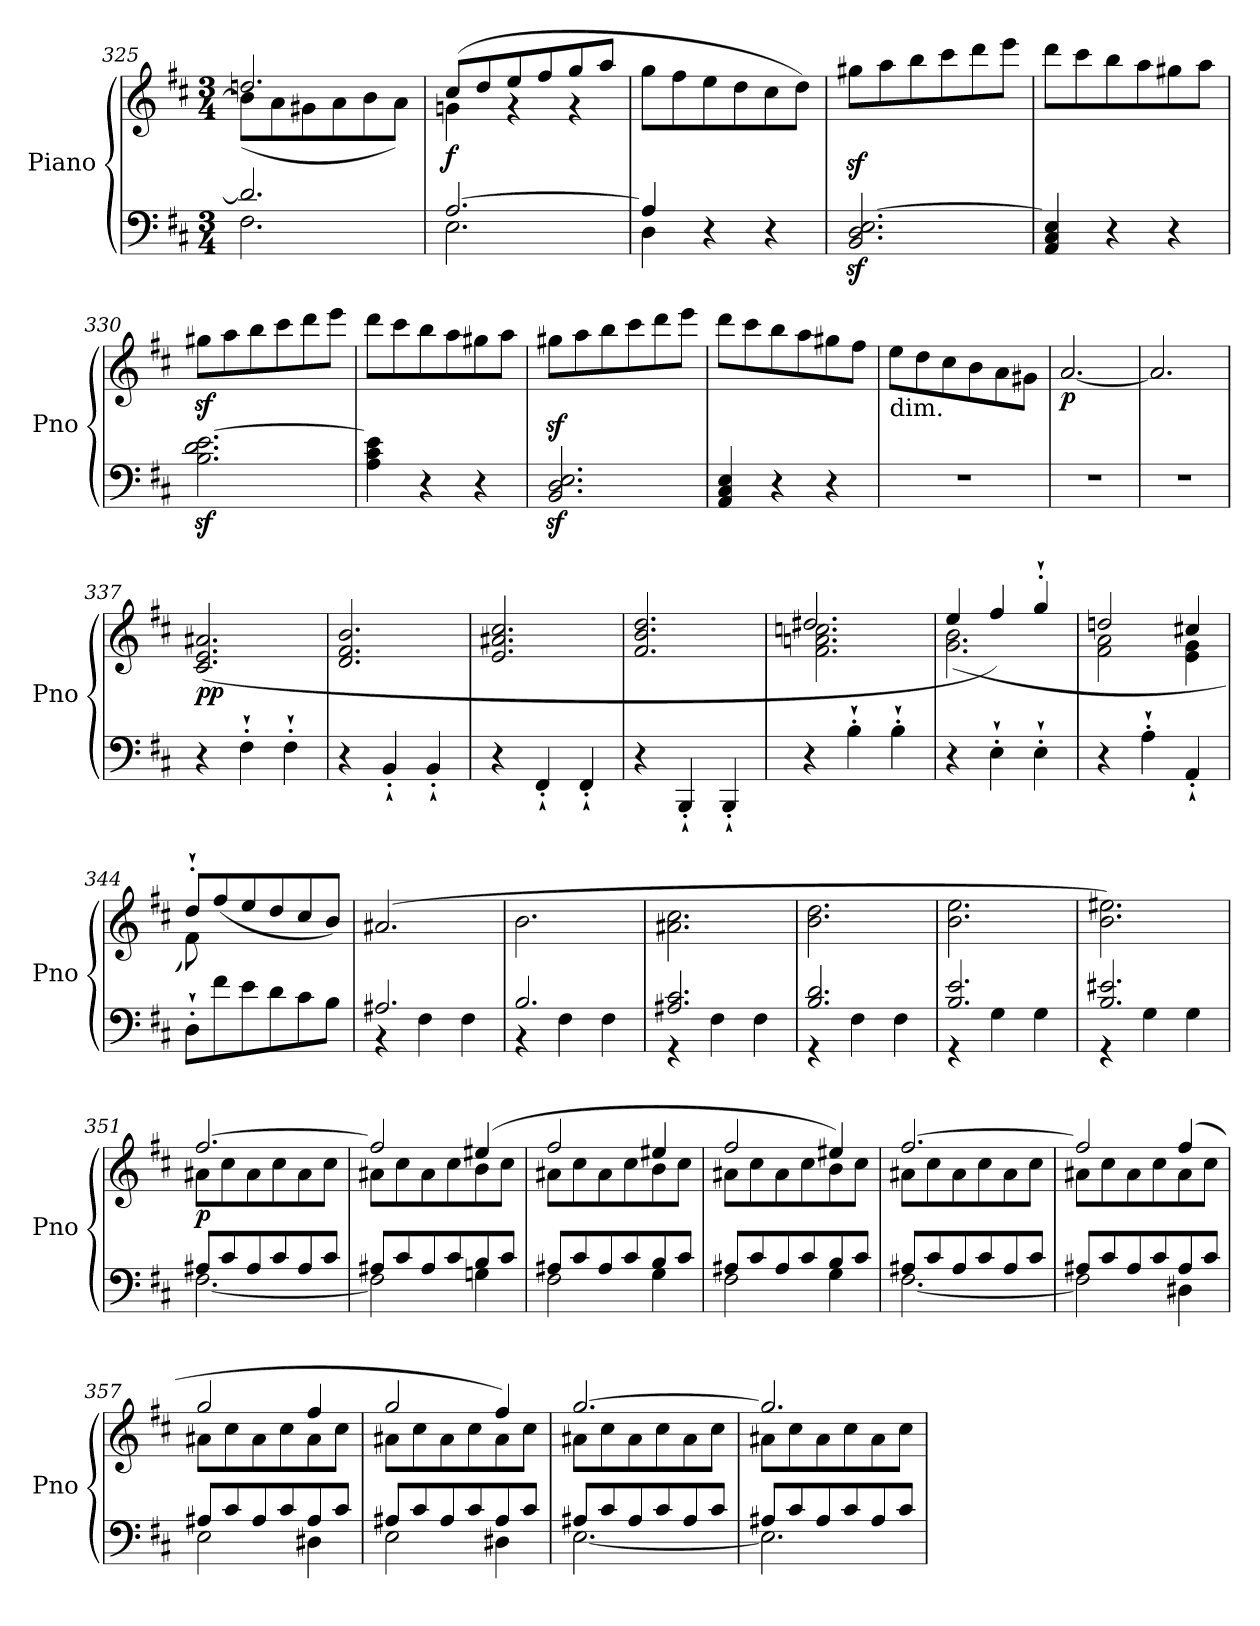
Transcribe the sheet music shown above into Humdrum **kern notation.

**kern	**kern	**dynam
*part1	*part1	*part1
*staff2	*staff1	*staff1/2
*I"Piano	*	*
*I'Pno	*	*
*clefF4	*clefG2	*
*k[f#c#]	*k[f#c#]	*
*D:	*D:	*
*M3/4	*M3/4	*
=325	=325	=325
*^	*^	*
2.d/]	2.F#\	2.ddn/	(<8b\L]	.
.	.	.	8a\	.
.	.	.	8g#X\	.
.	.	.	8a\	.
.	.	.	8b\	.
.	.	.	8a\J)	.
=326	=326	=326	=326	=326
!	!	!	!	!LO:DY:b
[2.A/	2.E\	(>8cc#/L	4gn\	f
.	.	8dd/	.	.
.	.	8ee/	4rg	.
.	.	8ff#/	.	.
.	.	8gg/	4rg	.
.	.	8aa/J	.	.
*	*	*v	*v	*
=327	=327	=327	=327
4A/]	4D\	8gg\L	.
.	.	8ff#\	.
4r	2ryy	8ee\	.
.	.	8dd\	.
4r	.	8cc#\	.
.	.	8dd\J)	.
*v	*v	*	*
=328	=328	=328
2.BB/z< 2.D/z< [2.E/z<	8gg#Xz<\L	.
.	8aa\	.
.	8bb\	.
.	8ccc#\	.
.	8ddd\	.
.	8eee\J	.
=329	=329	=329
4AA/ 4C#/ 4E/]	8ddd\L	.
.	8ccc#\	.
4r	8bb\	.
.	8aa\	.
4r	8gg#X\	.
.	8aa\J	.
=330	=330	=330
2.B\z< 2.d\z< [2.e\z<	8gg#Xz<\L	.
.	8aa\	.
.	8bb\	.
.	8ccc#\	.
.	8ddd\	.
.	8eee\J	.
=331	=331	=331
4A\ 4c#\ 4e\]	8ddd\L	.
.	8ccc#\	.
4r	8bb\	.
.	8aa\	.
4r	8gg#X\	.
.	8aa\J	.
=332	=332	=332
2.BB/z< 2.D/z< 2.E/z<	8gg#Xz<\L	.
.	8aa\	.
.	8bb\	.
.	8ccc#\	.
.	8ddd\	.
.	8eee\J	.
=333	=333	=333
4AA/ 4C#/ 4E/	8ddd\L	.
.	8ccc#\	.
4r	8bb\	.
.	8aa\	.
4r	8gg#X\	.
.	8ff#\J	.
=334	=334	=334
!	!LO:TX:b:t=dim.	!
2.r	8ee\L	.
.	8dd\	.
.	8cc#\	.
.	8b\	.
.	8a\	.
.	8g#X\J	.
=335	=335	=335
!	!	!LO:DY:b
2.r	[2.a/	p
=336	=336	=336
2.r	2.a/]	.
=337	=337	=337
!	!	!LO:DY:b
4r	(>2.c#/ 2.e/ 2.a#X/	pp
4F#'`\	.	.
4F#'`\	.	.
=338	=338	=338
4r	2.d/ 2.f#/ 2.b/	.
4BB'`/	.	.
4BB'`/	.	.
=339	=339	=339
4r	2.e/ 2.a#X/ 2.cc#/	.
4FF#'`/	.	.
4FF#'`/	.	.
=340	=340	=340
4r	2.f#/ 2.b/ 2.dd/	.
4BBB'`/	.	.
4BBB'`/	.	.
=341	=341	=341
*	*^	*
4r	2.dd#X/	2.f#\ 2.an\ 2.ccn\	.
4B'`\	.	.	.
4B'`\	.	.	.
=342	=342	=342	=342
4r	4ee/	(<2.g\ 2.b\	.
4E'`\	4ff#/)	.	.
4E'`\	4gg'`/	.	.
=343	=343	=343	=343
4r	2ddn/	2f#\ 2a\	.
4A'`\	.	.	.
4AA'`/	4cc#X/	4e\ 4g\	.
=344	=344	=344	=344
8D'`\L	8dd'`/L	8f#\)	.
8f#\	(>8ff#/	2ryy	.
8e\	8ee/	.	.
8d\	8dd/	.	.
8c#\	8cc#/	.	.
8B\J	8b/J)	8ryy	.
=345	=345	=345	=345
*^	*	*	*
!	!	!LO:TX:b:t=cresc.	!	!
*	*	*v	*v	*
2.A#X/	4r	(>2.a#X/	.
.	4F#\	.	.
.	4F#\	.	.
=346	=346	=346	=346
2.B/	4r	2.b\	.
.	4F#\	.	.
.	4F#\	.	.
=347	=347	=347	=347
2.A#X/ 2.c#/	4r	2.a#X\ 2.cc#\	.
.	4F#\	.	.
.	4F#\	.	.
=348	=348	=348	=348
2.B/ 2.d/	4r	2.b\ 2.dd\	.
.	4F#\	.	.
.	4F#\	.	.
=349	=349	=349	=349
2.B/ 2.e/	4r	2.b\ 2.ee\	.
.	4G\	.	.
.	4G\	.	.
=350	=350	=350	=350
2.B/ 2.e#X/	4r	2.b\ 2.ee#X\)	.
.	4G\	.	.
.	4G\	.	.
=351	=351	=351	=351
*	*	*^	*
!	!	!	!	!LO:DY:b
8A#X/L	[2.F#\	[2.ff#/	8a#X\L	p
8c#/	.	.	8cc#\	.
8A#/	.	.	8a#\	.
8c#/	.	.	8cc#\	.
8A#/	.	.	8a#\	.
8c#/J	.	.	8cc#\J	.
=352	=352	=352	=352	=352
8A#X/L	2F#\]	2ff#/]	8a#X\L	.
8c#/	.	.	8cc#\	.
8A#/	.	.	8a#\	.
8c#/	.	.	8cc#\	.
8B/	4Gn\	(>4ee#X/	8b\	.
8c#/J	.	.	8cc#\J	.
=353	=353	=353	=353	=353
8A#X/L	2F#\	2ff#/	8a#X\L	.
8c#/	.	.	8cc#\	.
8A#/	.	.	8a#\	.
8c#/	.	.	8cc#\	.
8B/	4G\	4ee#X/	8b\	.
8c#/J	.	.	8cc#\J	.
=354	=354	=354	=354	=354
8A#X/L	2F#\	2ff#/	8a#X\L	.
8c#/	.	.	8cc#\	.
8A#/	.	.	8a#\	.
8c#/	.	.	8cc#\	.
8B/	4G\	4ee#X/)	8b\	.
8c#/J	.	.	8cc#\J	.
=355	=355	=355	=355	=355
8A#X/L	[2.F#\	[2.ff#/	8a#X\L	.
8c#/	.	.	8cc#\	.
8A#/	.	.	8a#\	.
8c#/	.	.	8cc#\	.
8A#/	.	.	8a#\	.
8c#/J	.	.	8cc#\J	.
=356	=356	=356	=356	=356
8A#X/L	2F#\]	2ff#/]	8a#X\L	.
8c#/	.	.	8cc#\	.
8A#/	.	.	8a#\	.
8c#/	.	.	8cc#\	.
8A#/	4D#X\	(>4ff#/	8a#\	.
8c#/J	.	.	8cc#\J	.
=357	=357	=357	=357	=357
8A#X/L	2E\	2gg/	8a#X\L	.
8c#/	.	.	8cc#\	.
8A#/	.	.	8a#\	.
8c#/	.	.	8cc#\	.
8A#/	4D#X\	4ff#/	8a#\	.
8c#/J	.	.	8cc#\J	.
=358	=358	=358	=358	=358
8A#X/L	2E\	2gg/	8a#X\L	.
8c#/	.	.	8cc#\	.
8A#/	.	.	8a#\	.
8c#/	.	.	8cc#\	.
8A#/	4D#X\	4ff#/)	8a#\	.
8c#/J	.	.	8cc#\J	.
=359	=359	=359	=359	=359
8A#X/L	[2.E\	[2.gg/	8a#X\L	.
8c#/	.	.	8cc#\	.
8A#/	.	.	8a#\	.
8c#/	.	.	8cc#\	.
8A#/	.	.	8a#\	.
8c#/J	.	.	8cc#\J	.
=360	=360	=360	=360	=360
8A#X/L	2.E\]	2.gg/]	8a#X\L	.
8c#/	.	.	8cc#\	.
8A#/	.	.	8a#\	.
8c#/	.	.	8cc#\	.
8A#/	.	.	8a#\	.
8c#/J	.	.	8cc#\J	.
*v	*v	*	*	*
*	*v	*v	*
=	=	=
*-	*-	*-
